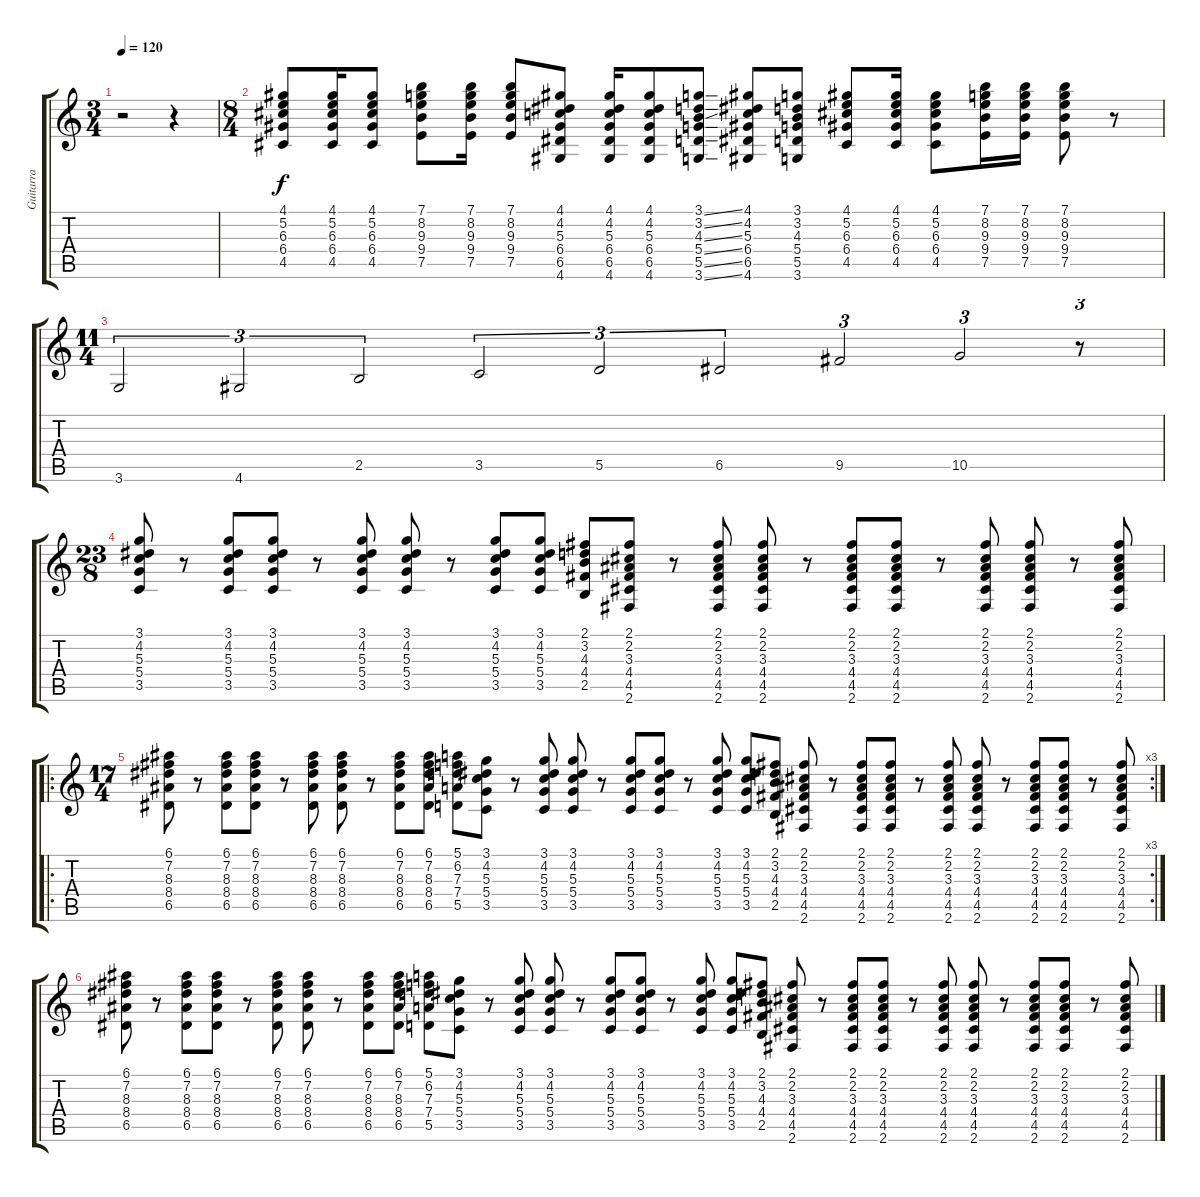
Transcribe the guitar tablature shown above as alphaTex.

\track ("Guitarra" "Guitarra") {instrument distortionguitar}
\staff {score tabs}
\tuning (E4 B3 G3 D3 A2 E2) {hide}
\ts (3 4)
\tempo 120
\clef g2
\ks c
r.2{dy f} r.4 |
\ts (8 4)
(4.1 5.2 6.3 6.4 4.5).8 (4.1 5.2 6.3 6.4 4.5).16 (4.1 5.2 6.3 6.4 4.5).8 (7.1 8.2 9.3 9.4 7.5).8 (7.1 8.2 9.3 9.4 7.5).16 (7.1 8.2 9.3 9.4 7.5).8 (4.1 4.2 5.3 6.4 6.5 4.6).8 (4.1 4.2 5.3 6.4 6.5 4.6).16 (4.1 4.2 5.3 6.4 6.5 4.6).8 (3.1{ss} 3.2{ss} 4.3{ss} 5.4{ss} 5.5{ss} 3.6{ss}).8 (4.1 4.2 5.3 6.4 6.5 4.6).8 (3.1 3.2 4.3 5.4 5.5 3.6).8 (4.1 5.2 6.3 6.4 4.5).8 (4.1 5.2 6.3 6.4 4.5).16 (4.1 5.2 6.3 6.4 4.5).8 (7.1 8.2 9.3 9.4 7.5).16 (7.1 8.2 9.3 9.4 7.5).16 (7.1 8.2 9.3 9.4 7.5).8 r.8 |
\ts (11 4)
3.6.2{tu (3 2)} 4.6.2{tu (3 2)} 2.5.2{tu (3 2)} 3.5.2{tu (3 2)} 5.5.2{tu (3 2)} 6.5.2{tu (3 2)} 9.5.2{tu (3 2)} 10.5.2{tu (3 2)} r.8{tu (3 2)} |
\ts (23 8)
(3.1 4.2 5.3 5.4 3.5).8 r.8 (3.1 4.2 5.3 5.4 3.5).8 (3.1 4.2 5.3 5.4 3.5).8 r.8 (3.1 4.2 5.3 5.4 3.5).8 (3.1 4.2 5.3 5.4 3.5).8 r.8 (3.1 4.2 5.3 5.4 3.5).8 (3.1 4.2 5.3 5.4 3.5).8 (2.1 3.2 4.3 4.4 2.5).8 (2.1 2.2 3.3 4.4 4.5 2.6).8 r.8 (2.1 2.2 3.3 4.4 4.5 2.6).8 (2.1 2.2 3.3 4.4 4.5 2.6).8 r.8 (2.1 2.2 3.3 4.4 4.5 2.6).8 (2.1 2.2 3.3 4.4 4.5 2.6).8 r.8 (2.1 2.2 3.3 4.4 4.5 2.6).8 (2.1 2.2 3.3 4.4 4.5 2.6).8 r.8 (2.1 2.2 3.3 4.4 4.5 2.6).8 |
\ro
\rc 3
\ts (17 4)
(6.1 7.2 8.3 8.4 6.5).8 r.8 (6.1 7.2 8.3 8.4 6.5).8 (6.1 7.2 8.3 8.4 6.5).8 r.8 (6.1 7.2 8.3 8.4 6.5).8 (6.1 7.2 8.3 8.4 6.5).8 r.8 (6.1 7.2 8.3 8.4 6.5).8 (6.1 7.2 8.3 8.4 6.5).8 (5.1 6.2 7.3 7.4 5.5).8 (3.1 4.2 5.3 5.4 3.5).8 r.8 (3.1 4.2 5.3 5.4 3.5).8 (3.1 4.2 5.3 5.4 3.5).8 r.8 (3.1 4.2 5.3 5.4 3.5).8 (3.1 4.2 5.3 5.4 3.5).8 r.8 (3.1 4.2 5.3 5.4 3.5).8 (3.1 4.2 5.3 5.4 3.5).8 (2.1 3.2 4.3 4.4 2.5).8 (2.1 2.2 3.3 4.4 4.5 2.6).8 r.8 (2.1 2.2 3.3 4.4 4.5 2.6).8 (2.1 2.2 3.3 4.4 4.5 2.6).8 r.8 (2.1 2.2 3.3 4.4 4.5 2.6).8 (2.1 2.2 3.3 4.4 4.5 2.6).8 r.8 (2.1 2.2 3.3 4.4 4.5 2.6).8 (2.1 2.2 3.3 4.4 4.5 2.6).8 r.8 (2.1 2.2 3.3 4.4 4.5 2.6).8 |
(6.1 7.2 8.3 8.4 6.5).8 r.8 (6.1 7.2 8.3 8.4 6.5).8 (6.1 7.2 8.3 8.4 6.5).8 r.8 (6.1 7.2 8.3 8.4 6.5).8 (6.1 7.2 8.3 8.4 6.5).8 r.8 (6.1 7.2 8.3 8.4 6.5).8 (6.1 7.2 8.3 8.4 6.5).8 (5.1 6.2 7.3 7.4 5.5).8 (3.1 4.2 5.3 5.4 3.5).8 r.8 (3.1 4.2 5.3 5.4 3.5).8 (3.1 4.2 5.3 5.4 3.5).8 r.8 (3.1 4.2 5.3 5.4 3.5).8 (3.1 4.2 5.3 5.4 3.5).8 r.8 (3.1 4.2 5.3 5.4 3.5).8 (3.1 4.2 5.3 5.4 3.5).8 (2.1 3.2 4.3 4.4 2.5).8 (2.1 2.2 3.3 4.4 4.5 2.6).8 r.8 (2.1 2.2 3.3 4.4 4.5 2.6).8 (2.1 2.2 3.3 4.4 4.5 2.6).8 r.8 (2.1 2.2 3.3 4.4 4.5 2.6).8 (2.1 2.2 3.3 4.4 4.5 2.6).8 r.8 (2.1 2.2 3.3 4.4 4.5 2.6).8 (2.1 2.2 3.3 4.4 4.5 2.6).8 r.8 (2.1 2.2 3.3 4.4 4.5 2.6).8
